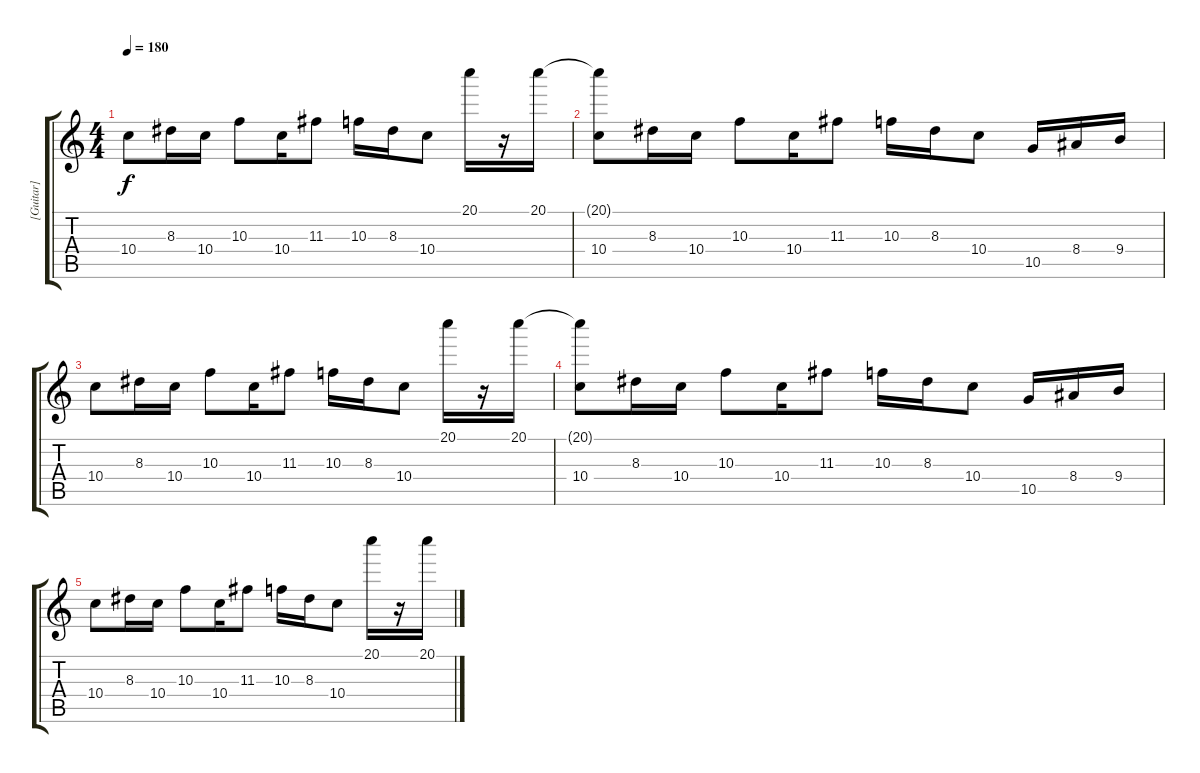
\track ("[Guitar]" "[Guitar]") {instrument distortionguitar}
\staff {score tabs}
\tuning (E4 B3 G3 D3 A2 D2) {hide}
\ts (4 4)
\tempo 180
\clef g2
\ks c
10.4.8{dy f} 8.3.16 10.4.16 10.3.8 10.4.16 11.3.8 10.3.16 8.3.16 10.4.8 20.1.16 r.16 20.1.16 |
(20.1{t} 10.4).8 8.3.16 10.4.16 10.3.8 10.4.16 11.3.8 10.3.16 8.3.16 10.4.8 10.5.16 8.4.16 9.4.16 |
10.4.8 8.3.16 10.4.16 10.3.8 10.4.16 11.3.8 10.3.16 8.3.16 10.4.8 20.1.16 r.16 20.1.16 |
(20.1{t} 10.4).8 8.3.16 10.4.16 10.3.8 10.4.16 11.3.8 10.3.16 8.3.16 10.4.8 10.5.16 8.4.16 9.4.16 |
10.4.8 8.3.16 10.4.16 10.3.8 10.4.16 11.3.8 10.3.16 8.3.16 10.4.8 20.1.16 r.16 20.1.16
